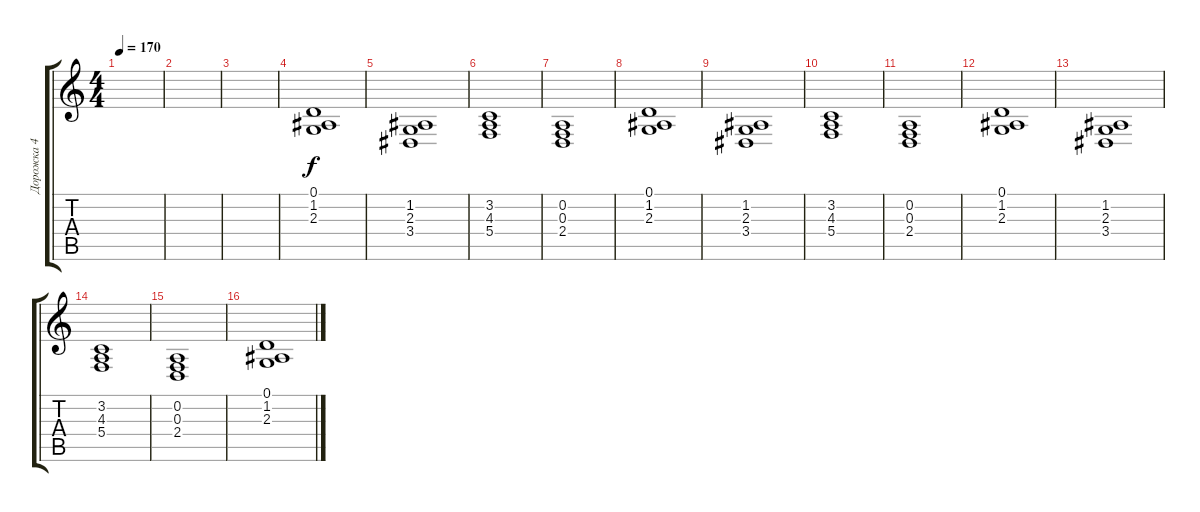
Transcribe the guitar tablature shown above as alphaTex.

\track ("Дорожка 4" "Дорожка 4") {instrument stringensemble1}
\staff {score tabs}
\tuning (D4 A3 F3 C3 G2 D2) {hide}
\ts (4 4)
\tempo 170
\clef g2
\ks c
|
|
|
(0.1 1.2 2.3).1 |
(1.2 2.3 3.4).1 |
(3.2 4.3 5.4).1 |
(0.2 0.3 2.4).1 |
(0.1 1.2 2.3).1 |
(1.2 2.3 3.4).1 |
(3.2 4.3 5.4).1 |
(0.2 0.3 2.4).1 |
(0.1 1.2 2.3).1 |
(1.2 2.3 3.4).1 |
(3.2 4.3 5.4).1 |
(0.2 0.3 2.4).1 |
(0.1 1.2 2.3).1
